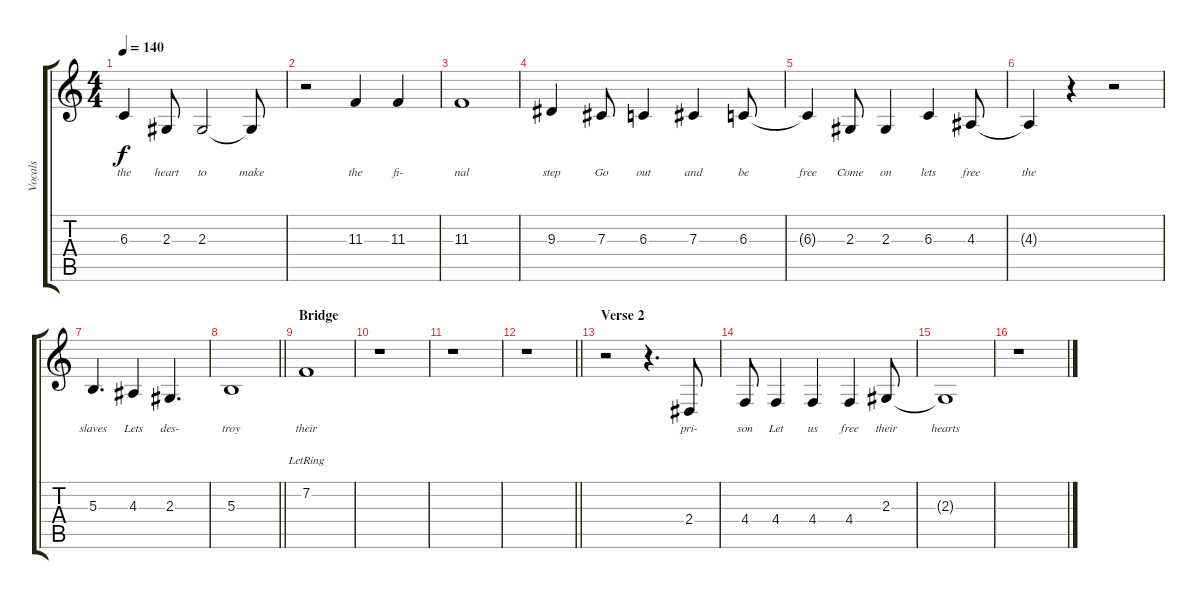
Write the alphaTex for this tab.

\track ("Vocals" "Vocals") {instrument acousticgrandpiano}
\staff {score tabs}
\tuning (Eb4 Bb3 Gb3 Db3 Ab2 Eb2) {hide}
\ts (4 4)
\tempo 140
\clef g2
\ks c
6.3{t}.4{lyrics (0 "the") lyrics (1 "") lyrics (2 "") lyrics (3 "") lyrics (4 "") dy f} 2.3.8{lyrics (0 "heart") lyrics (1 "") lyrics (2 "") lyrics (3 "") lyrics (4 "")} 2.3.2{lyrics (0 "to") lyrics (1 "") lyrics (2 "") lyrics (3 "") lyrics (4 "")} 2.3{t}.8{lyrics (0 "make") lyrics (1 "") lyrics (2 "") lyrics (3 "") lyrics (4 "")} |
r.2 11.3.4{lyrics (0 "the") lyrics (1 "") lyrics (2 "") lyrics (3 "") lyrics (4 "")} 11.3.4{lyrics (0 "fi-") lyrics (1 "") lyrics (2 "") lyrics (3 "") lyrics (4 "")} |
11.3.1{lyrics (0 "nal") lyrics (1 "") lyrics (2 "") lyrics (3 "") lyrics (4 "")} |
9.3.4{lyrics (0 "step") lyrics (1 "") lyrics (2 "") lyrics (3 "") lyrics (4 "")} 7.3.8{lyrics (0 "Go") lyrics (1 "") lyrics (2 "") lyrics (3 "") lyrics (4 "")} 6.3.4{lyrics (0 "out") lyrics (1 "") lyrics (2 "") lyrics (3 "") lyrics (4 "")} 7.3.4{lyrics (0 "and") lyrics (1 "") lyrics (2 "") lyrics (3 "") lyrics (4 "")} 6.3.8{lyrics (0 "be") lyrics (1 "") lyrics (2 "") lyrics (3 "") lyrics (4 "")} |
6.3{t}.4{lyrics (0 "free") lyrics (1 "") lyrics (2 "") lyrics (3 "") lyrics (4 "")} 2.3.8{lyrics (0 "Come") lyrics (1 "") lyrics (2 "") lyrics (3 "") lyrics (4 "")} 2.3.4{lyrics (0 "on") lyrics (1 "") lyrics (2 "") lyrics (3 "") lyrics (4 "")} 6.3.4{lyrics (0 "lets") lyrics (1 "") lyrics (2 "") lyrics (3 "") lyrics (4 "")} 4.3.8{lyrics (0 "free") lyrics (1 "") lyrics (2 "") lyrics (3 "") lyrics (4 "")} |
4.3{t}.4{lyrics (0 "the") lyrics (1 "") lyrics (2 "") lyrics (3 "") lyrics (4 "")} r.4 r.2 |
5.3.4{d lyrics (0 "slaves") lyrics (1 "") lyrics (2 "") lyrics (3 "") lyrics (4 "")} 4.3.4{lyrics (0 "Lets") lyrics (1 "") lyrics (2 "") lyrics (3 "") lyrics (4 "")} 2.3.4{d lyrics (0 "des-") lyrics (1 "") lyrics (2 "") lyrics (3 "") lyrics (4 "")} |
\barLineRight lightlight
5.3.1{lyrics (0 "troy") lyrics (1 "") lyrics (2 "") lyrics (3 "") lyrics (4 "")} |
\section ("" "Bridge")
7.2{lr}.1{lyrics (0 "their") lyrics (1 "") lyrics (2 "") lyrics (3 "") lyrics (4 "")} |
r.1 |
r.1 |
\barLineRight lightlight
r.1 |
\section ("" "Verse 2")
r.2 r.4{d} 2.4.8{lyrics (0 "pri-") lyrics (1 "") lyrics (2 "") lyrics (3 "") lyrics (4 "")} |
4.4.8{lyrics (0 "son") lyrics (1 "") lyrics (2 "") lyrics (3 "") lyrics (4 "")} 4.4.4{lyrics (0 "Let") lyrics (1 "") lyrics (2 "") lyrics (3 "") lyrics (4 "")} 4.4.4{lyrics (0 "us") lyrics (1 "") lyrics (2 "") lyrics (3 "") lyrics (4 "")} 4.4.4{lyrics (0 "free") lyrics (1 "") lyrics (2 "") lyrics (3 "") lyrics (4 "")} 2.3.8{lyrics (0 "their") lyrics (1 "") lyrics (2 "") lyrics (3 "") lyrics (4 "")} |
2.3{t}.1{lyrics (0 "hearts") lyrics (1 "") lyrics (2 "") lyrics (3 "") lyrics (4 "")} |
r.1
